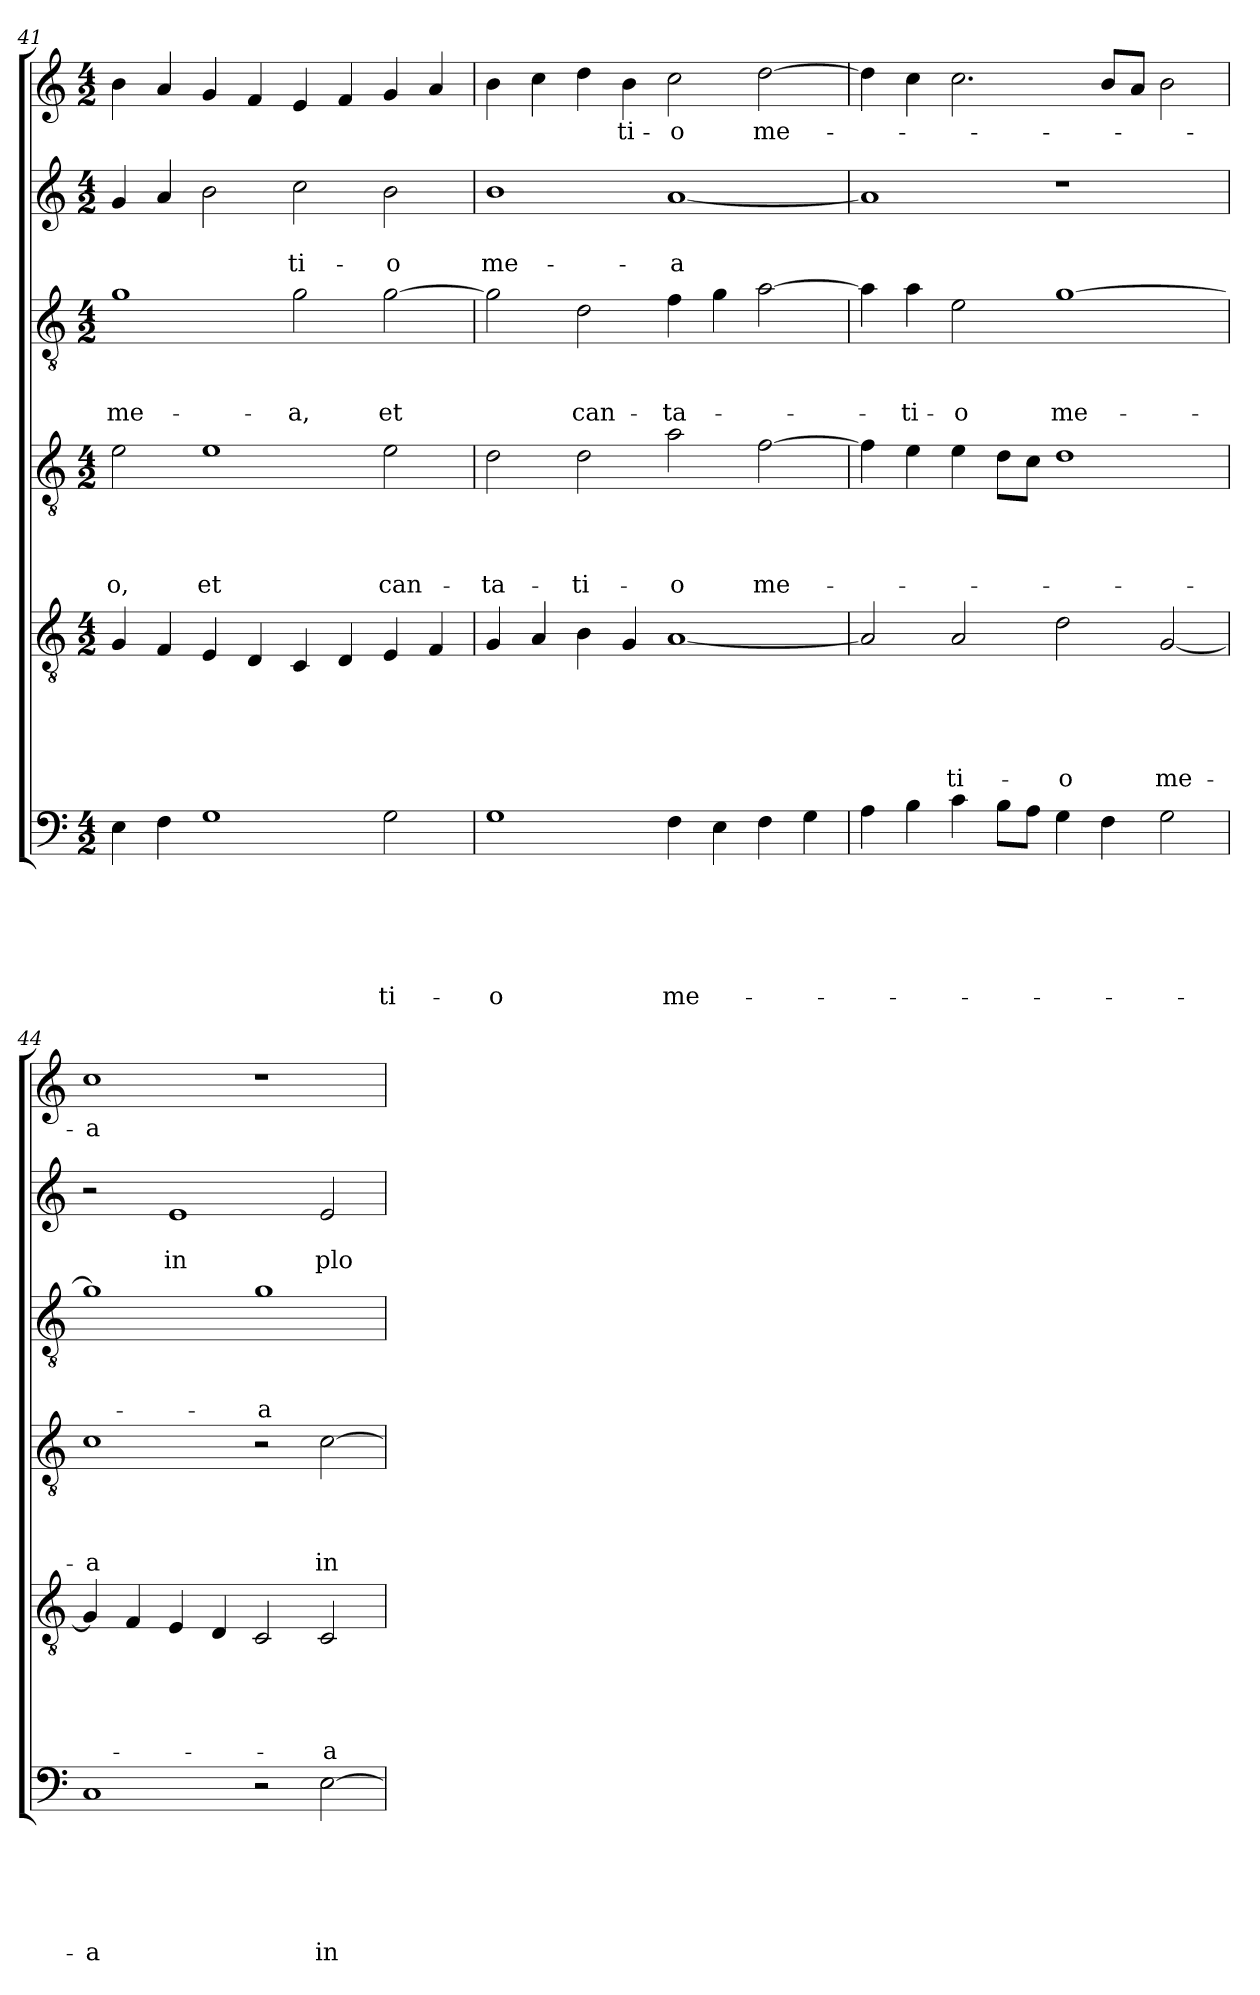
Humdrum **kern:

**kern	**text	**text	**text	**text	**text	**text	**kern	**text	**text	**text	**text	**text	**kern	**text	**text	**text	**text	**kern	**text	**text	**text	**kern	**text	**text	**kern	**text
*part6	*part6	*part6	*part6	*part6	*part6	*part6	*part5	*part5	*part5	*part5	*part5	*part5	*part4	*part4	*part4	*part4	*part4	*part3	*part3	*part3	*part3	*part2	*part2	*part2	*part1	*part1
*staff6	*staff6	*staff6	*staff6	*staff6	*staff6	*staff6	*staff5	*staff5	*staff5	*staff5	*staff5	*staff5	*staff4	*staff4	*staff4	*staff4	*staff4	*staff3	*staff3	*staff3	*staff3	*staff2	*staff2	*staff2	*staff1	*staff1
*clefF4	*	*	*	*	*	*	*clefGv2	*	*	*	*	*	*clefGv2	*	*	*	*	*clefGv2	*	*	*	*clefG2	*	*	*clefG2	*
*k[]	*	*	*	*	*	*	*k[]	*	*	*	*	*	*k[]	*	*	*	*	*k[]	*	*	*	*k[]	*	*	*k[]	*
*C:	*	*	*	*	*	*	*C:	*	*	*	*	*	*C:	*	*	*	*	*C:	*	*	*	*C:	*	*	*C:	*
*M4/2	*	*	*	*	*	*	*M4/2	*	*	*	*	*	*M4/2	*	*	*	*	*M4/2	*	*	*	*M4/2	*	*	*M4/2	*
=41	=41	=41	=41	=41	=41	=41	=41	=41	=41	=41	=41	=41	=41	=41	=41	=41	=41	=41	=41	=41	=41	=41	=41	=41	=41	=41
!	!	!	!	!	!	!	!	!	!	!	!	!	!	!	!	!	!LO:LY:b	!	!	!	!LO:LY:b	!	!	!	!	!
4E\	.	.	.	.	.	.	4G/	.	.	.	.	.	2e\	.	.	.	-o,	1g	.	.	me-	4g/	.	.	4b\	.
4F\	.	.	.	.	.	.	4F/	.	.	.	.	.	.	.	.	.	.	.	.	.	.	4a/	.	.	4a/	.
!	!	!	!	!	!	!	!	!	!	!	!	!	!	!	!	!	!LO:LY:b	!	!	!	!	!	!	!	!	!
1G	.	.	.	.	.	.	4E/	.	.	.	.	.	1e	.	.	.	et	.	.	.	.	2b\	.	.	4g/	.
.	.	.	.	.	.	.	4D/	.	.	.	.	.	.	.	.	.	.	.	.	.	.	.	.	.	4f/	.
!	!	!	!	!	!	!	!	!	!	!	!	!	!	!	!	!	!	!	!	!	!LO:LY:b	!	!	!LO:LY:b	!	!
.	.	.	.	.	.	.	4C/	.	.	.	.	.	.	.	.	.	.	2g\	.	.	-a,	2cc\	.	-ti-	4e/	.
.	.	.	.	.	.	.	4D/	.	.	.	.	.	.	.	.	.	.	.	.	.	.	.	.	.	4f/	.
!	!	!	!	!	!	!LO:LY:b	!	!	!	!	!	!	!	!	!	!	!LO:LY:b	!	!	!	!LO:LY:b	!	!	!LO:LY:b	!	!
2G\	.	.	.	.	.	-ti-	4E/	.	.	.	.	.	2e\	.	.	.	can-	[2g\	.	.	et	2b\	.	-o	4g/	.
.	.	.	.	.	.	.	4F/	.	.	.	.	.	.	.	.	.	.	.	.	.	.	.	.	.	4a/	.
=42	=42	=42	=42	=42	=42	=42	=42	=42	=42	=42	=42	=42	=42	=42	=42	=42	=42	=42	=42	=42	=42	=42	=42	=42	=42	=42
!	!	!	!	!	!	!LO:LY:b	!	!	!	!	!	!	!	!	!	!	!LO:LY:b	!	!	!	!	!	!	!LO:LY:b	!	!
1G	.	.	.	.	.	-o	4G/	.	.	.	.	.	2d\	.	.	.	-ta-	2g\]	.	.	.	1b	.	me-	4b\	.
.	.	.	.	.	.	.	4A/	.	.	.	.	.	.	.	.	.	.	.	.	.	.	.	.	.	4cc\	.
!	!	!	!	!	!	!	!	!	!	!	!	!	!	!	!	!	!LO:LY:b	!	!	!	!LO:LY:b	!	!	!	!	!
.	.	.	.	.	.	.	4B\	.	.	.	.	.	2d\	.	.	.	-ti-	2d\	.	.	can-	.	.	.	4dd\	.
!	!	!	!	!	!	!	!	!	!	!	!	!	!	!	!	!	!	!	!	!	!	!	!	!	!	!LO:LY:b
.	.	.	.	.	.	.	4G/	.	.	.	.	.	.	.	.	.	.	.	.	.	.	.	.	.	4b\	-ti-
!	!	!	!	!	!	!LO:LY:b	!	!	!	!	!	!	!	!	!	!	!LO:LY:b	!	!	!	!LO:LY:b	!	!	!LO:LY:b	!	!LO:LY:b
4F\	.	.	.	.	.	me-	[1A	.	.	.	.	.	2a\	.	.	.	-o	4f\	.	.	-ta-	[1a	.	-a	2cc\	-o
4E\	.	.	.	.	.	.	.	.	.	.	.	.	.	.	.	.	.	4g\	.	.	.	.	.	.	.	.
!	!	!	!	!	!	!	!	!	!	!	!	!	!	!	!	!	!LO:LY:b	!	!	!	!	!	!	!	!	!LO:LY:b
4F\	.	.	.	.	.	.	.	.	.	.	.	.	[2f\	.	.	.	me-	[2a\	.	.	.	.	.	.	[2dd\	me-
4G\	.	.	.	.	.	.	.	.	.	.	.	.	.	.	.	.	.	.	.	.	.	.	.	.	.	.
!!LO:LB:g=z
=43	=43	=43	=43	=43	=43	=43	=43	=43	=43	=43	=43	=43	=43	=43	=43	=43	=43	=43	=43	=43	=43	=43	=43	=43	=43	=43
4A\	.	.	.	.	.	.	2A/]	.	.	.	.	.	4f\]	.	.	.	.	4a\]	.	.	.	1a]	.	.	4dd\]	.
!	!	!	!	!	!	!	!	!	!	!	!	!	!	!	!	!	!	!	!	!	!LO:LY:b	!	!	!	!	!
4B\	.	.	.	.	.	.	.	.	.	.	.	.	4e\	.	.	.	.	4a\	.	.	-ti-	.	.	.	4cc\	.
!	!	!	!	!	!	!	!	!	!	!	!	!LO:LY:b	!	!	!	!	!	!	!	!	!LO:LY:b	!	!	!	!	!
4c\	.	.	.	.	.	.	2A/	.	.	.	.	-ti-	4e\	.	.	.	.	2e\	.	.	-o	.	.	.	2.cc\	.
8B\L	.	.	.	.	.	.	.	.	.	.	.	.	8d\L	.	.	.	.	.	.	.	.	.	.	.	.	.
8A\J	.	.	.	.	.	.	.	.	.	.	.	.	8c\J	.	.	.	.	.	.	.	.	.	.	.	.	.
!	!	!	!	!	!	!	!	!	!	!	!	!LO:LY:b	!	!	!	!	!	!	!	!	!LO:LY:b	!	!	!	!	!
4G\	.	.	.	.	.	.	2d\	.	.	.	.	-o	1d	.	.	.	.	[1g	.	.	me-	1r	.	.	.	.
4F\	.	.	.	.	.	.	.	.	.	.	.	.	.	.	.	.	.	.	.	.	.	.	.	.	8b/L	.
.	.	.	.	.	.	.	.	.	.	.	.	.	.	.	.	.	.	.	.	.	.	.	.	.	8a/J	.
!	!	!	!	!	!	!	!	!	!	!	!	!LO:LY:b	!	!	!	!	!	!	!	!	!	!	!	!	!	!
2G\	.	.	.	.	.	.	[2G/	.	.	.	.	me-	.	.	.	.	.	.	.	.	.	.	.	.	2b\	.
=44	=44	=44	=44	=44	=44	=44	=44	=44	=44	=44	=44	=44	=44	=44	=44	=44	=44	=44	=44	=44	=44	=44	=44	=44	=44	=44
!	!	!	!	!	!	!LO:LY:b	!	!	!	!	!	!	!	!	!	!	!LO:LY:b	!	!	!	!	!	!	!	!	!LO:LY:b
1C	.	.	.	.	.	-a	4G/]	.	.	.	.	.	1c	.	.	.	-a	1g]	.	.	.	2r	.	.	1cc	-a
.	.	.	.	.	.	.	4F/	.	.	.	.	.	.	.	.	.	.	.	.	.	.	.	.	.	.	.
!	!	!	!	!	!	!	!	!	!	!	!	!	!	!	!	!	!	!	!	!	!	!	!	!LO:LY:b	!	!
.	.	.	.	.	.	.	4E/	.	.	.	.	.	.	.	.	.	.	.	.	.	.	1e	.	in	.	.
.	.	.	.	.	.	.	4D/	.	.	.	.	.	.	.	.	.	.	.	.	.	.	.	.	.	.	.
!	!	!	!	!	!	!	!	!	!	!	!	!	!	!	!	!	!	!	!	!	!LO:LY:b	!	!	!	!	!
2r	.	.	.	.	.	.	2C/	.	.	.	.	.	2r	.	.	.	.	1g	.	.	-a	.	.	.	1r	.
!	!	!	!	!	!	!LO:LY:b	!	!	!	!	!	!LO:LY:b	!	!	!	!	!LO:LY:b	!	!	!	!	!	!	!LO:LY:b	!	!
[2E\	.	.	.	.	.	in	2C/	.	.	.	.	-a	[2c\	.	.	.	in	.	.	.	.	2e/	.	plo-	.	.
=	=	=	=	=	=	=	=	=	=	=	=	=	=	=	=	=	=	=	=	=	=	=	=	=	=	=
*-	*-	*-	*-	*-	*-	*-	*-	*-	*-	*-	*-	*-	*-	*-	*-	*-	*-	*-	*-	*-	*-	*-	*-	*-	*-	*-
